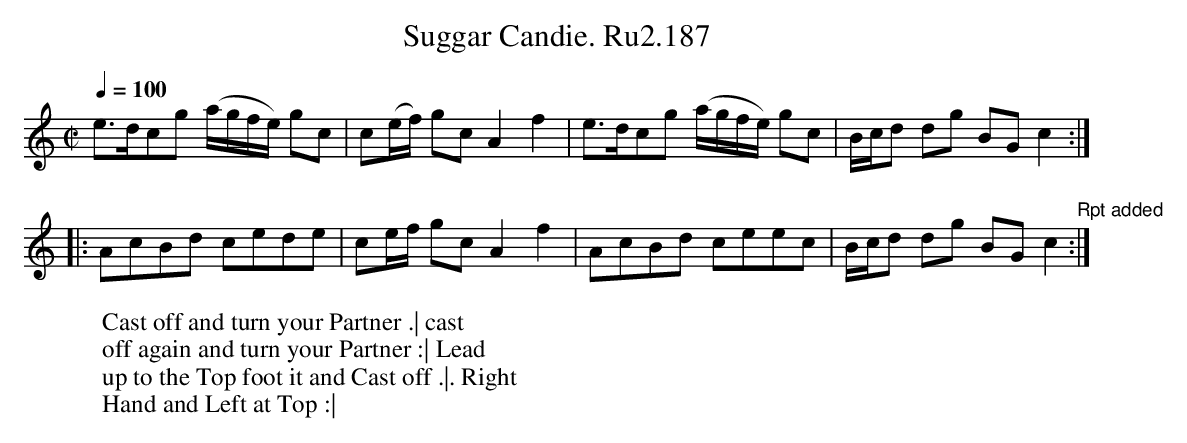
X:1
T:Suggar Candie. Ru2.187
M:C|
L:1/8
Q:1/4=100
K:C
e>dcg (a/g/f/e/) gc|c(e/f/) gcA2f2|e>dcg (a/g/f/e/) gc|B/c/d dg BG c2:|
|:AcBd cede|ce/f/ gcA2f2|AcBd ceec|B/c/d dg BGc2"Rpt added":|
W:Cast off and turn your Partner .| cast
W:off again and turn your Partner :| Lead
W:up to the Top foot it and Cast off .|. Right
W:Hand and Left at Top :|
